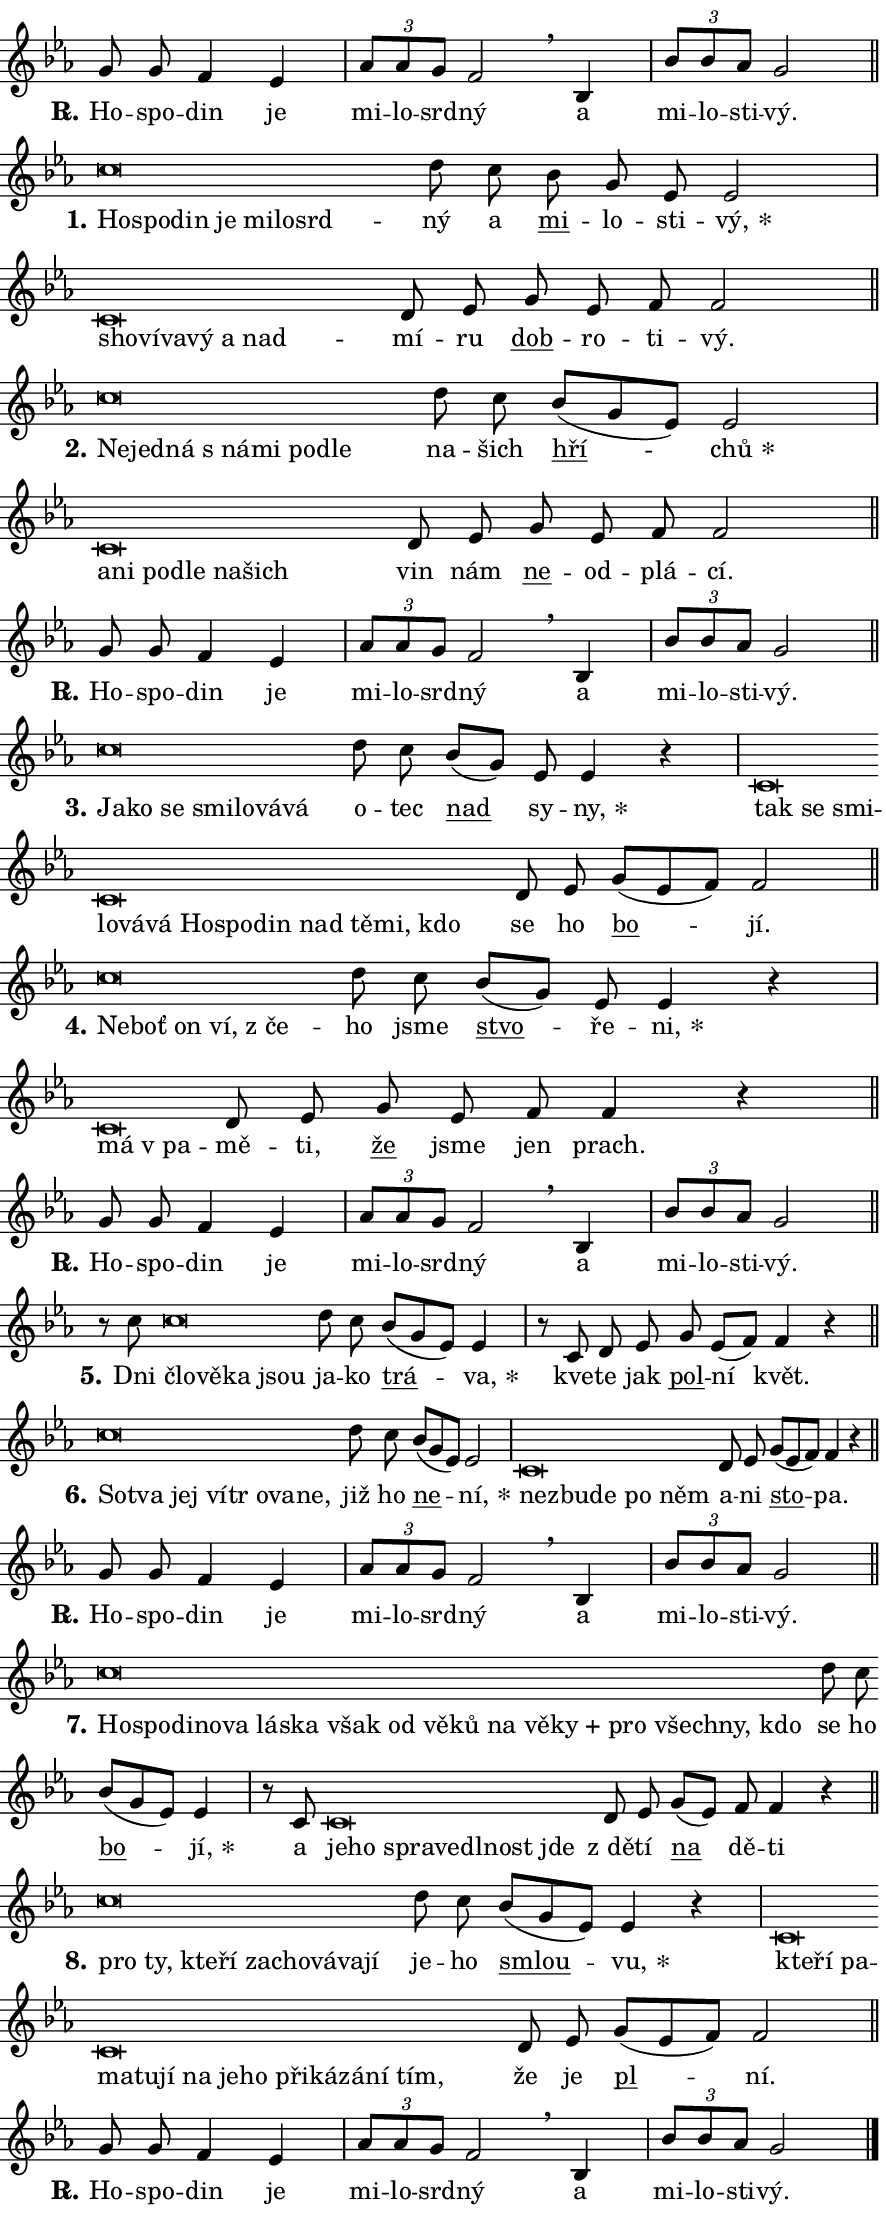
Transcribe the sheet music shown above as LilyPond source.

\version "2.24.0"
\header { tagline = "" }
\paper {
  indent = 0\cm
  top-margin = 0\cm
  right-margin = 0.13\cm % to fit lyric hyphens
  bottom-margin = 0\cm
  left-margin = 0\cm
  paper-width = 15\cm
  page-breaking = #ly:one-page-breaking
  system-system-spacing.basic-distance = #11
  score-system-spacing.basic-distance = #11
  ragged-last = ##f
}


%% Author: Thomas Morley
%% https://lists.gnu.org/archive/html/lilypond-user/2020-05/msg00002.html
#(define (line-position grob)
"Returns position of @var[grob} in current system:
   @code{'start}, if at first time-step
   @code{'end}, if at last time-step
   @code{'middle} otherwise
"
  (let* ((col (ly:item-get-column grob))
         (ln (ly:grob-object col 'left-neighbor))
         (rn (ly:grob-object col 'right-neighbor))
         (col-to-check-left (if (ly:grob? ln) ln col))
         (col-to-check-right (if (ly:grob? rn) rn col))
         (break-dir-left
           (and
             (ly:grob-property col-to-check-left 'non-musical #f)
             (ly:item-break-dir col-to-check-left)))
         (break-dir-right
           (and
             (ly:grob-property col-to-check-right 'non-musical #f)
             (ly:item-break-dir col-to-check-right))))
        (cond ((eqv? 1 break-dir-left) 'start)
              ((eqv? -1 break-dir-right) 'end)
              (else 'middle))))

#(define (tranparent-at-line-position vctor)
  (lambda (grob)
  "Relying on @code{line-position} select the relevant enry from @var{vctor}.
Used to determine transparency,"
    (case (line-position grob)
      ((end) (not (vector-ref vctor 0)))
      ((middle) (not (vector-ref vctor 1)))
      ((start) (not (vector-ref vctor 2))))))

noteHeadBreakVisibility =
#(define-music-function (break-visibility)(vector?)
"Makes @code{NoteHead}s transparent relying on @var{break-visibility}"
#{
  \override NoteHead.transparent =
    #(tranparent-at-line-position break-visibility)
#})

#(define delete-ledgers-for-transparent-note-heads
  (lambda (grob)
    "Reads whether a @code{NoteHead} is transparent.
If so this @code{NoteHead} is removed from @code{'note-heads} from
@var{grob}, which is supposed to be @code{LedgerLineSpanner}.
As a result ledgers are not printed for this @code{NoteHead}"
    (let* ((nhds-array (ly:grob-object grob 'note-heads))
           (nhds-list
             (if (ly:grob-array? nhds-array)
                 (ly:grob-array->list nhds-array)
                 '()))
           ;; Relies on the transparent-property being done before
           ;; Staff.LedgerLineSpanner.after-line-breaking is executed.
           ;; This is fragile ...
           (to-keep
             (remove
               (lambda (nhd)
                 (ly:grob-property nhd 'transparent #f))
               nhds-list)))
      ;; TODO find a better method to iterate over grob-arrays, similiar
      ;; to filter/remove etc for lists
      ;; For now rebuilt from scratch
      (set! (ly:grob-object grob 'note-heads)  '())
      (for-each
        (lambda (nhd)
          (ly:pointer-group-interface::add-grob grob 'note-heads nhd))
        to-keep))))

squashNotes = {
  \override NoteHead.X-extent = #'(-0.2 . 0.2)
  \override NoteHead.Y-extent = #'(-0.75 . 0)
  \override NoteHead.stencil =
    #(lambda (grob)
       (let ((pos (ly:grob-property grob 'staff-position)))
         (begin
           (if (< pos -7) (display "ERROR: Lower brevis then expected\n") (display ""))
           (if (<= pos -6) ly:text-interface::print ly:note-head::print))))
}
unSquashNotes = {
  \revert NoteHead.X-extent
  \revert NoteHead.Y-extent
  \revert NoteHead.stencil
}

hideNotes = \noteHeadBreakVisibility #begin-of-line-visible
unHideNotes = \noteHeadBreakVisibility #all-visible

% work-around for resetting accidentals
% https://lilypond.org/doc/v2.23/Documentation/notation/displaying-rhythms#unmetered-music
cadenzaMeasure = {
  \cadenzaOff
  \partial 1024 s1024
  \cadenzaOn
}

#(define-markup-command (accent layout props text) (markup?)
  "Underline accented syllable"
  (interpret-markup layout props
    #{\markup \override #'(offset . 4.3) \underline { #text }#}))

responsum = \markup \concat {
  "R" \hspace #-1.05 \path #0.1 #'((moveto 0 0.07) (lineto 0.9 0.8)) \hspace #0.05 "."
}

spaceSize = #0.6828661417322834 % exact space size for TeX Gyre Schola

\layout {
  \context {
    \Staff
    \remove "Time_signature_engraver"
    \override LedgerLineSpanner.after-line-breaking = #delete-ledgers-for-transparent-note-heads
  }
  \context {
    \Lyrics {
      \override LyricSpace.minimum-distance = \spaceSize
      \override LyricText.font-name = #"TeX Gyre Schola"
      \override LyricText.font-size = 1
      \override StanzaNumber.font-name = #"TeX Gyre Schola Bold"
      \override StanzaNumber.font-size = 1
    }
  }
  \context {
    \Score 
    \override NoteHead.text =
      #(lambda (grob) 
        (let ((pos (ly:grob-property grob 'staff-position)))
          #{\markup {
            \combine
              \halign #-0.55 \raise #(if (= pos -6) 0 0.5) \override #'(thickness . 2) \draw-line #'(3.2 . 0)
              \musicglyph "noteheads.sM1"
          }#}))
  }
}

% magnetic-lyrics.ily
%
%   written by
%     Jean Abou Samra <jean@abou-samra.fr>
%     Werner Lemberg <wl@gnu.org>
%
%   adapted by
%     Jiri Hon <jiri.hon@gmail.com>
%
% Version 2022-Apr-15

% https://www.mail-archive.com/lilypond-user@gnu.org/msg149350.html

#(define (Left_hyphen_pointer_engraver context)
   "Collect syllable-hyphen-syllable occurrences in lyrics and store
them in properties.  This engraver only looks to the left.  For
example, if the lyrics input is @code{foo -- bar}, it does the
following.

@itemize @bullet
@item
Set the @code{text} property of the @code{LyricHyphen} grob between
@q{foo} and @q{bar} to @code{foo}.

@item
Set the @code{left-hyphen} property of the @code{LyricText} grob with
text @q{foo} to the @code{LyricHyphen} grob between @q{foo} and
@q{bar}.
@end itemize

Use this auxiliary engraver in combination with the
@code{lyric-@/text::@/apply-@/magnetic-@/offset!} hook."
   (let ((hyphen #f)
         (text #f))
     (make-engraver
      (acknowledgers
       ((lyric-syllable-interface engraver grob source-engraver)
        (set! text grob)))
      (end-acknowledgers
       ((lyric-hyphen-interface engraver grob source-engraver)
        ;(when (not (grob::has-interface grob 'lyric-space-interface))
          (set! hyphen grob)));)
      ((stop-translation-timestep engraver)
       (when (and text hyphen)
         (ly:grob-set-object! text 'left-hyphen hyphen))
       (set! text #f)
       (set! hyphen #f)))))

#(define (lyric-text::apply-magnetic-offset! grob)
   "If the space between two syllables is less than the value in
property @code{LyricText@/.details@/.squash-threshold}, move the right
syllable to the left so that it gets concatenated with the left
syllable.

Use this function as a hook for
@code{LyricText@/.after-@/line-@/breaking} if the
@code{Left_@/hyphen_@/pointer_@/engraver} is active."
   (let ((hyphen (ly:grob-object grob 'left-hyphen #f)))
     (when hyphen
       (let ((left-text (ly:spanner-bound hyphen LEFT)))
         (when (grob::has-interface left-text 'lyric-syllable-interface)
           (let* ((common (ly:grob-common-refpoint grob left-text X))
                  (this-x-ext (ly:grob-extent grob common X))
                  (left-x-ext
                   (begin
                     ;; Trigger magnetism for left-text.
                     (ly:grob-property left-text 'after-line-breaking)
                     (ly:grob-extent left-text common X)))
                  ;; `delta` is the gap width between two syllables.
                  (delta (- (interval-start this-x-ext)
                            (interval-end left-x-ext)))
                  (details (ly:grob-property grob 'details))
                  (threshold (assoc-get 'squash-threshold details 0.2)))
             (when (< delta threshold)
               (let* (;; We have to manipulate the input text so that
                      ;; ligatures crossing syllable boundaries are not
                      ;; disabled.  For languages based on the Latin
                      ;; script this is essentially a beautification.
                      ;; However, for non-Western scripts it can be a
                      ;; necessity.
                      (lt (ly:grob-property left-text 'text))
                      (rt (ly:grob-property grob 'text))
                      (is-space (grob::has-interface hyphen 'lyric-space-interface))
                      (space (if is-space " " ""))
                      (extra-delta (if is-space spaceSize 0))
                      ;; Append new syllable.
                      (ltrt-space (if (and (string? lt) (string? rt))
                                (string-append lt space rt)
                                (make-concat-markup (list lt space rt))))
                      ;; Right-align `ltrt` to the right side.
                      (ltrt-space-markup (grob-interpret-markup
                               grob
                               (make-translate-markup
                                (cons (interval-length this-x-ext) 0)
                                (make-right-align-markup ltrt-space)))))
                 (begin
                   ;; Don't print `left-text`.
                   (ly:grob-set-property! left-text 'stencil #f)
                   ;; Set text and stencil (which holds all collected
                   ;; syllables so far) and shift it to the left.
                   (ly:grob-set-property! grob 'text ltrt-space)
                   (ly:grob-set-property! grob 'stencil ltrt-space-markup)
                   (ly:grob-translate-axis! grob (- (- delta extra-delta)) X))))))))))


#(define (lyric-hyphen::displace-bounds-first grob)
   ;; Make very sure this callback isn't triggered too early.
   (let ((left (ly:spanner-bound grob LEFT))
         (right (ly:spanner-bound grob RIGHT)))
     (ly:grob-property left 'after-line-breaking)
     (ly:grob-property right 'after-line-breaking)
     (ly:lyric-hyphen::print grob)))

squashThreshold = #0.4

\layout {
  \context {
    \Lyrics
    \consists #Left_hyphen_pointer_engraver
    \override LyricText.after-line-breaking =
      #lyric-text::apply-magnetic-offset!
    \override LyricHyphen.stencil = #lyric-hyphen::displace-bounds-first
    \override LyricText.details.squash-threshold = \squashThreshold
    \override LyricHyphen.minimum-distance = 0
    \override LyricHyphen.minimum-length = \squashThreshold
  }
}

squashText = \override LyricText.details.squash-threshold = 9999
unSquashText = \override LyricText.details.squash-threshold = \squashThreshold

leftText = \override LyricText.self-alignment-X = #LEFT
unLeftText = \revert LyricText.self-alignment-X

starOffset = #(lambda (grob) 
                (let ((x_offset (ly:self-alignment-interface::aligned-on-x-parent grob)))
                  (if (= x_offset 0) 0 (+ x_offset 1.2))))

star = #(define-music-function (syllable)(string?)
"Append star separator at the end of a syllable"
#{
  \once \override LyricText.X-offset = #starOffset
  \lyricmode { \markup {
    #syllable
    \override #'((font-name . "TeX Gyre Schola Bold")) \hspace #0.2 \lower #0.65 \larger "*"
  } }
#})

starAccent = #(define-music-function (syllable)(string?)
"Append star separator at the end of a syllable and make accent"
#{
  \once \override LyricText.X-offset = #starOffset
  \lyricmode { \markup {
    \accent #syllable
    \override #'((font-name . "TeX Gyre Schola Bold")) \hspace #0.2 \lower #0.65 \larger "*"
  } }
#})

breath = #(define-music-function (syllable)(string?)
"Append breathing indicator at the end of a syllable"
#{
  \lyricmode { \markup { #syllable "+" } }
#})

optionalBreath = #(define-music-function (syllable)(string?)
"Append optional breathing indicator at the end of a syllable"
#{
  \lyricmode { \markup { #syllable "(+)" } }
#})


\score {
    <<
        \new Voice = "melody" { \cadenzaOn \key es \major \relative { g'8 g f4 es \cadenzaMeasure \bar "|" \tuplet 3/2 { as8[ as g] } f2 \breathe \bar "" bes,4 \cadenzaMeasure \bar "|" \tuplet 3/2 {bes'8[ bes as] } g2 \cadenzaMeasure \bar "||" \break } }
        \new Lyrics \lyricsto "melody" { \lyricmode { \set stanza = \responsum
Ho -- spo -- din je mi -- lo -- srd -- ný a mi -- lo -- sti -- vý. } }
    >>
    \layout {}
}

\score {
    <<
        \new Voice = "melody" { \cadenzaOn \key es \major \relative { \squashNotes c''\breve*1/16 \hideNotes \breve*1/16 \bar "" \breve*1/16 \bar "" \breve*1/16 \bar "" \breve*1/16 \bar "" \breve*1/16 \breve*1/16 \bar "" \unHideNotes \unSquashNotes d8 c \bar "" bes g es es2 \cadenzaMeasure \bar "|" \squashNotes c\breve*1/16 \hideNotes \breve*1/16 \bar "" \breve*1/16 \bar "" \breve*1/16 \bar "" \breve*1/16 \breve*1/16 \bar "" \unHideNotes \unSquashNotes d8 es \bar "" g es f f2 \cadenzaMeasure \bar "||" \break } }
        \new Lyrics \lyricsto "melody" { \lyricmode { \set stanza = "1."
\leftText Ho -- \squashText spo -- din je mi -- lo -- srd -- \unLeftText \unSquashText ný a \markup \accent mi -- lo -- sti -- \star vý, \leftText sho -- \squashText ví -- va -- vý a nad -- \unLeftText \unSquashText mí -- ru \markup \accent dob -- ro -- ti -- vý. } }
    >>
    \layout {}
}

\score {
    <<
        \new Voice = "melody" { \cadenzaOn \key es \major \relative { \squashNotes c''\breve*1/16 \hideNotes \breve*1/16 \bar "" \breve*1/16 \bar "" \breve*1/16 \bar "" \breve*1/16 \bar "" \breve*1/16 \breve*1/16 \bar "" \unHideNotes \unSquashNotes d8 c \bar "" bes[( g es)] es2 \cadenzaMeasure \bar "|" \squashNotes c\breve*1/16 \hideNotes \breve*1/16 \bar "" \breve*1/16 \bar "" \breve*1/16 \bar "" \breve*1/16 \breve*1/16 \bar "" \unHideNotes \unSquashNotes d8 es \bar "" g es f f2 \cadenzaMeasure \bar "||" \break } }
        \new Lyrics \lyricsto "melody" { \lyricmode { \set stanza = "2."
\leftText Ne -- \squashText jed -- ná "s ná" -- mi po -- dle \unLeftText \unSquashText na -- šich \markup \accent hří -- \star chů \leftText a -- \squashText ni po -- dle na -- šich \unLeftText \unSquashText vin nám \markup \accent ne -- od -- plá -- cí. } }
    >>
    \layout {}
}

\score {
    <<
        \new Voice = "melody" { \cadenzaOn \key es \major \relative { g'8 g f4 es \cadenzaMeasure \bar "|" \tuplet 3/2 { as8[ as g] } f2 \breathe \bar "" bes,4 \cadenzaMeasure \bar "|" \tuplet 3/2 {bes'8[ bes as] } g2 \cadenzaMeasure \bar "||" \break } }
        \new Lyrics \lyricsto "melody" { \lyricmode { \set stanza = \responsum
Ho -- spo -- din je mi -- lo -- srd -- ný a mi -- lo -- sti -- vý. } }
    >>
    \layout {}
}

\score {
    <<
        \new Voice = "melody" { \cadenzaOn \key es \major \relative { \squashNotes c''\breve*1/16 \hideNotes \breve*1/16 \bar "" \breve*1/16 \bar "" \breve*1/16 \bar "" \breve*1/16 \bar "" \breve*1/16 \breve*1/16 \bar "" \unHideNotes \unSquashNotes d8 c \bar "" bes[( g)] es es4 r \cadenzaMeasure \bar "|" \squashNotes c\breve*1/16 \hideNotes \breve*1/16 \bar "" \breve*1/16 \bar "" \breve*1/16 \bar "" \breve*1/16 \bar "" \breve*1/16 \bar "" \breve*1/16 \bar "" \breve*1/16 \bar "" \breve*1/16 \bar "" \breve*1/16 \bar "" \breve*1/16 \bar "" \breve*1/16 \breve*1/16 \bar "" \unHideNotes \unSquashNotes d8 es \bar "" g[( es f)] f2 \cadenzaMeasure \bar "||" \break } }
        \new Lyrics \lyricsto "melody" { \lyricmode { \set stanza = "3."
\leftText Ja -- \squashText ko se smi -- lo -- vá -- vá \unLeftText \unSquashText o -- tec \markup \accent nad sy -- \star ny, \leftText tak \squashText se smi -- lo -- vá -- vá Ho -- spo -- din nad tě -- mi, kdo \unLeftText \unSquashText se ho \markup \accent bo -- jí. } }
    >>
    \layout {}
}

\score {
    <<
        \new Voice = "melody" { \cadenzaOn \key es \major \relative { \squashNotes c''\breve*1/16 \hideNotes \breve*1/16 \bar "" \breve*1/16 \bar "" \breve*1/16 \breve*1/16 \bar "" \unHideNotes \unSquashNotes d8 c \bar "" bes[( g)] es es4 r \cadenzaMeasure \bar "|" \squashNotes c\breve*1/16 \hideNotes \breve*1/16 \bar "" \unHideNotes \unSquashNotes d8 es \bar "" g es f f4 r \cadenzaMeasure \bar "||" \break } }
        \new Lyrics \lyricsto "melody" { \lyricmode { \set stanza = "4."
\leftText Ne -- \squashText boť on ví, "z če" -- \unLeftText \unSquashText ho jsme \markup \accent stvo -- ře -- \star ni, \leftText má \squashText "v pa" -- \unLeftText \unSquashText mě -- ti, \markup \accent že jsme jen prach. } }
    >>
    \layout {}
}

\score {
    <<
        \new Voice = "melody" { \cadenzaOn \key es \major \relative { g'8 g f4 es \cadenzaMeasure \bar "|" \tuplet 3/2 { as8[ as g] } f2 \breathe \bar "" bes,4 \cadenzaMeasure \bar "|" \tuplet 3/2 {bes'8[ bes as] } g2 \cadenzaMeasure \bar "||" \break } }
        \new Lyrics \lyricsto "melody" { \lyricmode { \set stanza = \responsum
Ho -- spo -- din je mi -- lo -- srd -- ný a mi -- lo -- sti -- vý. } }
    >>
    \layout {}
}

\score {
    <<
        \new Voice = "melody" { \cadenzaOn \key es \major \relative { r8 c''8 \squashNotes c\breve*1/16 \hideNotes \breve*1/16 \bar "" \breve*1/16 \breve*1/16 \bar "" \unHideNotes \unSquashNotes d8 c \bar "" bes[( g es)] es4 \cadenzaMeasure \bar "|" r8 c d8 es \bar "" g es[( f)] f4 r \cadenzaMeasure \bar "||" \break } }
        \new Lyrics \lyricsto "melody" { \lyricmode { \set stanza = "5."
Dni \leftText člo -- \squashText vě -- ka jsou \unLeftText \unSquashText ja -- ko \markup \accent trá -- \star va, kve -- te jak \markup \accent pol -- ní květ. } }
    >>
    \layout {}
}

\score {
    <<
        \new Voice = "melody" { \cadenzaOn \key es \major \relative { \squashNotes c''\breve*1/16 \hideNotes \breve*1/16 \bar "" \breve*1/16 \bar "" \breve*1/16 \bar "" \breve*1/16 \bar "" \breve*1/16 \bar "" \breve*1/16 \breve*1/16 \bar "" \unHideNotes \unSquashNotes d8 c \bar "" bes[( g es)] es2 \cadenzaMeasure \bar "|" \squashNotes c\breve*1/16 \hideNotes \breve*1/16 \bar "" \breve*1/16 \bar "" \breve*1/16 \breve*1/16 \bar "" \unHideNotes \unSquashNotes d8 es \bar "" g[( es f)] f4 r \cadenzaMeasure \bar "||" \break } }
        \new Lyrics \lyricsto "melody" { \lyricmode { \set stanza = "6."
\leftText So -- \squashText tva jej ví -- tr o -- va -- ne, \unLeftText \unSquashText již ho \markup \accent ne -- \star ní, \leftText ne -- \squashText zbu -- de po něm \unLeftText \unSquashText a -- ni \markup \accent sto -- pa. } }
    >>
    \layout {}
}

\score {
    <<
        \new Voice = "melody" { \cadenzaOn \key es \major \relative { g'8 g f4 es \cadenzaMeasure \bar "|" \tuplet 3/2 { as8[ as g] } f2 \breathe \bar "" bes,4 \cadenzaMeasure \bar "|" \tuplet 3/2 {bes'8[ bes as] } g2 \cadenzaMeasure \bar "||" \break } }
        \new Lyrics \lyricsto "melody" { \lyricmode { \set stanza = \responsum
Ho -- spo -- din je mi -- lo -- srd -- ný a mi -- lo -- sti -- vý. } }
    >>
    \layout {}
}

\score {
    <<
        \new Voice = "melody" { \cadenzaOn \key es \major \relative { \squashNotes c''\breve*1/16 \hideNotes \breve*1/16 \bar "" \breve*1/16 \bar "" \breve*1/16 \bar "" \breve*1/16 \bar "" \breve*1/16 \bar "" \breve*1/16 \bar "" \breve*1/16 \bar "" \breve*1/16 \bar "" \breve*1/16 \bar "" \breve*1/16 \bar "" \breve*1/16 \bar "" \breve*1/16 \bar "" \breve*1/16 \bar "" \breve*1/16 \bar "" \breve*1/16 \bar "" \breve*1/16 \breve*1/16 \bar "" \unHideNotes \unSquashNotes d8 c \bar "" bes[( g es)] es4 \cadenzaMeasure \bar "|" r8 c8 \squashNotes c\breve*1/16 \hideNotes \breve*1/16 \bar "" \breve*1/16 \bar "" \breve*1/16 \bar "" \breve*1/16 \bar "" \breve*1/16 \breve*1/16 \bar "" \unHideNotes \unSquashNotes d8 es \bar "" g[( es)] f f4 r \cadenzaMeasure \bar "||" \break } }
        \new Lyrics \lyricsto "melody" { \lyricmode { \set stanza = "7."
\leftText Ho -- \squashText spo -- di -- no -- va lá -- ska však od vě -- ků na vě -- \breath "ky" pro všech -- ny, kdo \unLeftText \unSquashText se ho \markup \accent bo -- \star jí, a \leftText je -- \squashText ho spra -- ve -- dl -- nost jde \unLeftText \unSquashText "z dě" -- tí \markup \accent na dě -- ti } }
    >>
    \layout {}
}

\score {
    <<
        \new Voice = "melody" { \cadenzaOn \key es \major \relative { \squashNotes c''\breve*1/16 \hideNotes \breve*1/16 \bar "" \breve*1/16 \bar "" \breve*1/16 \bar "" \breve*1/16 \bar "" \breve*1/16 \bar "" \breve*1/16 \bar "" \breve*1/16 \breve*1/16 \bar "" \unHideNotes \unSquashNotes d8 c \bar "" bes[( g es)] es4 r \cadenzaMeasure \bar "|" \squashNotes c\breve*1/16 \hideNotes \breve*1/16 \bar "" \breve*1/16 \bar "" \breve*1/16 \bar "" \breve*1/16 \bar "" \breve*1/16 \bar "" \breve*1/16 \bar "" \breve*1/16 \bar "" \breve*1/16 \bar "" \breve*1/16 \bar "" \breve*1/16 \bar "" \breve*1/16 \bar "" \breve*1/16 \breve*1/16 \bar "" \unHideNotes \unSquashNotes d8 es \bar "" g[( es f)] f2 \cadenzaMeasure \bar "||" \break } }
        \new Lyrics \lyricsto "melody" { \lyricmode { \set stanza = "8."
\leftText pro \squashText ty, kte -- ří za -- cho -- vá -- va -- jí \unLeftText \unSquashText je -- ho \markup \accent smlou -- \star vu, \leftText kte -- \squashText ří pa -- ma -- tu -- jí na je -- ho při -- ká -- zá -- ní tím, \unLeftText \unSquashText že je \markup \accent pl -- ní. } }
    >>
    \layout {}
}

\score {
    <<
        \new Voice = "melody" { \cadenzaOn \key es \major \relative { g'8 g f4 es \cadenzaMeasure \bar "|" \tuplet 3/2 { as8[ as g] } f2 \breathe \bar "" bes,4 \cadenzaMeasure \bar "|" \tuplet 3/2 {bes'8[ bes as] } g2 \cadenzaMeasure \bar "||" \break } \bar "|." }
        \new Lyrics \lyricsto "melody" { \lyricmode { \set stanza = \responsum
Ho -- spo -- din je mi -- lo -- srd -- ný a mi -- lo -- sti -- vý. } }
    >>
    \layout {}
}
